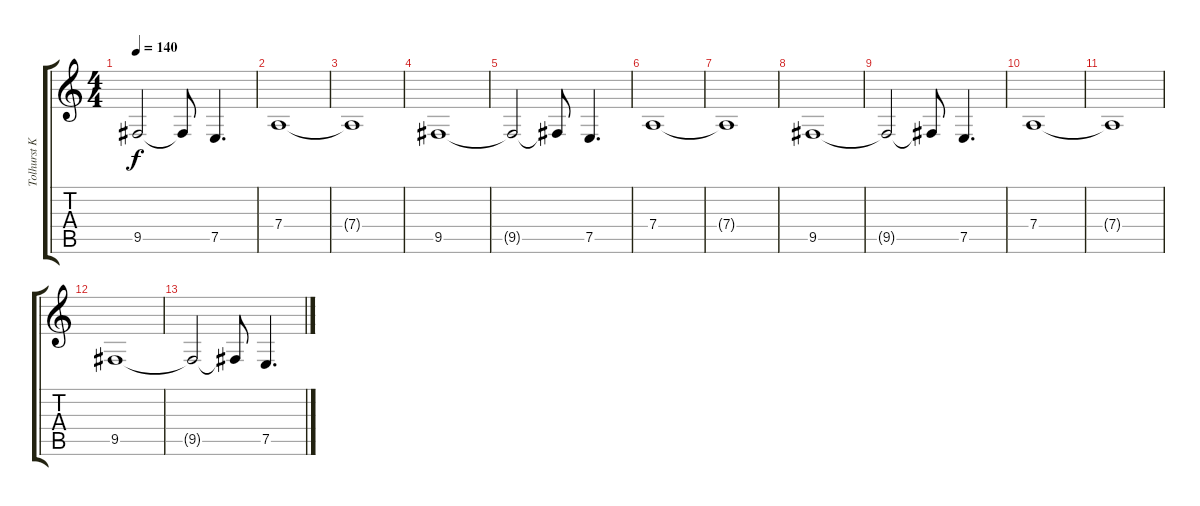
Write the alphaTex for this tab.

\track ("Tolhurst Keyboard" "Tolhurst K") {instrument synthstrings2}
\staff {score tabs}
\tuning (E4 B3 G3 D3 A2 E2) {hide}
\ts (4 4)
\tempo 140
\clef g2
\ks c
9.5{t}.2{dy f} 9.5{t}.8 7.5.4{d} |
7.4.1 |
7.4{t}.1 |
9.5.1 |
9.5{t}.2 9.5{t}.8 7.5.4{d} |
7.4.1 |
7.4{t}.1 |
9.5.1 |
9.5{t}.2 9.5{t}.8 7.5.4{d} |
7.4.1 |
7.4{t}.1 |
9.5.1 |
9.5{t}.2 9.5{t}.8 7.5.4{d}
